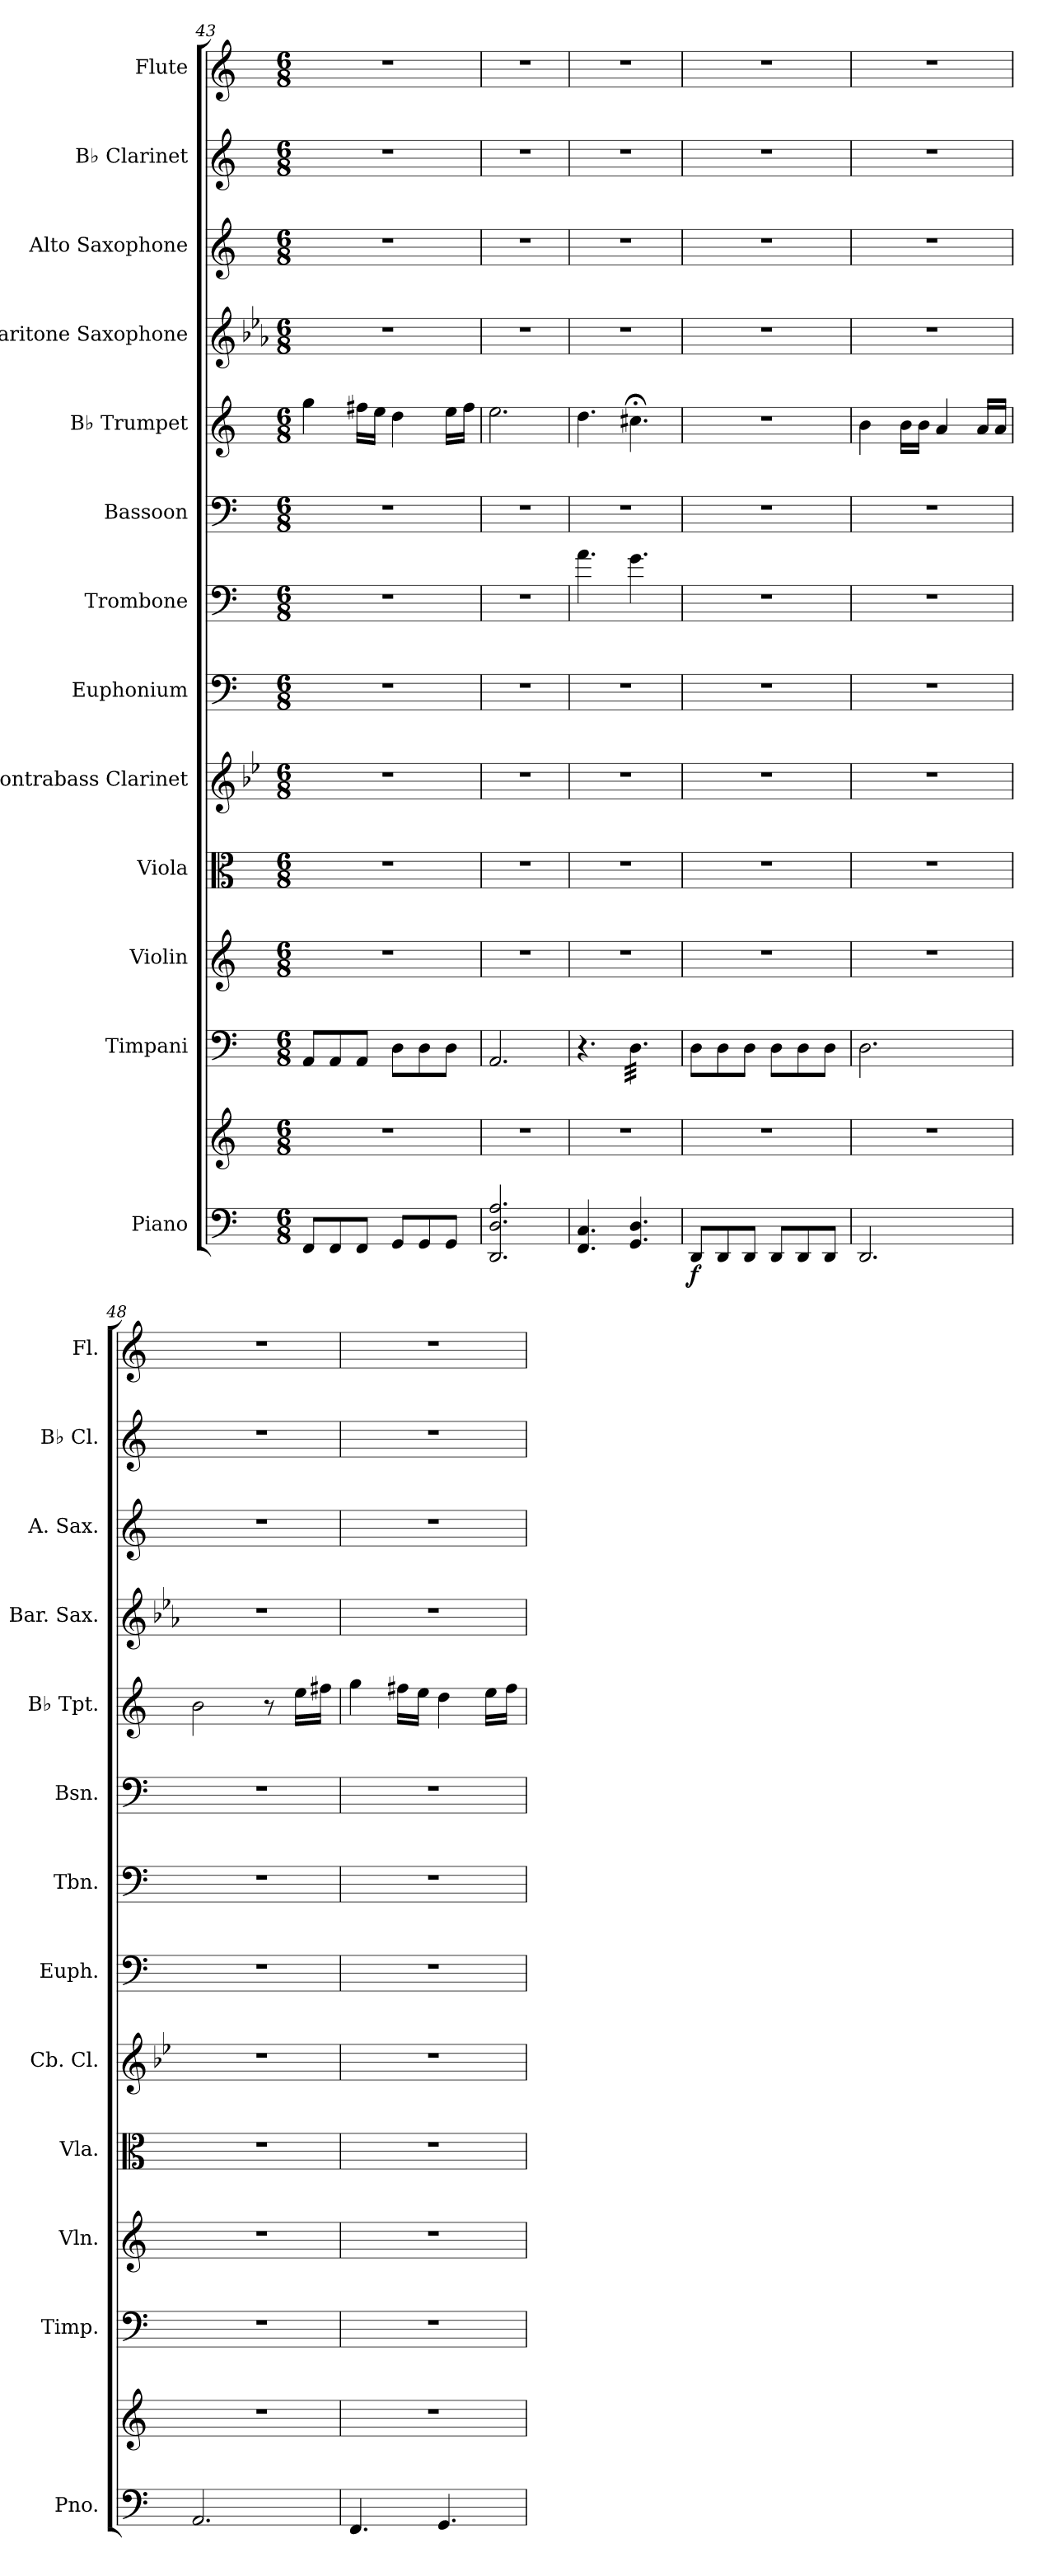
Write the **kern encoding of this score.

**kern	**kern	**dynam	**kern	**kern	**kern	**kern	**kern	**kern	**kern	**kern	**kern	**kern	**kern	**kern
*part13	*part13	*part13	*part12	*part11	*part10	*part9	*part8	*part7	*part6	*part5	*part4	*part3	*part2	*part1
*staff14	*staff13	*staff13/14	*staff12	*staff11	*staff10	*staff9	*staff8	*staff7	*staff6	*staff5	*staff4	*staff3	*staff2	*staff1
*I"Piano	*	*	*I"Timpani	*I"Violin	*I"Viola	*I"Contrabass Clarinet	*I"Euphonium	*I"Trombone	*I"Bassoon	*I"B♭ Trumpet	*I"Baritone Saxophone	*I"Alto Saxophone	*I"B♭ Clarinet	*I"Flute
*I'Pno.	*	*	*I'Timp.	*I'Vln.	*I'Vla.	*I'Cb. Cl.	*I'Euph.	*I'Tbn.	*I'Bsn.	*I'B♭ Tpt.	*I'Bar. Sax.	*I'A. Sax.	*I'B♭ Cl.	*I'Fl.
*clefF4	*clefG2	*	*clefF4	*clefG2	*clefC3	*clefG2	*clefF4	*clefF4	*clefF4	*clefG2	*clefG2	*clefG2	*clefG2	*clefG2
*	*	*	*	*	*	*ITrd15c26	*	*	*	*ITrd1c2	*ITrd12c21	*ITrd5c9	*ITrd1c2	*
*k[]	*k[]	*	*k[]	*k[]	*k[]	*k[b-e-]	*k[]	*k[]	*k[]	*k[b-e-]	*k[b-e-a-]	*k[b-e-a-]	*k[b-e-]	*k[]
*M6/8	*M6/8	*	*M6/8	*M6/8	*M6/8	*M6/8	*M6/8	*M6/8	*M6/8	*M6/8	*M6/8	*M6/8	*M6/8	*M6/8
=43	=43	=43	=43	=43	=43	=43	=43	=43	=43	=43	=43	=43	=43	=43
8FF/L	2.r	.	8AA/L	2.r	2.r	2.r	2.r	2.r	2.r	4ff\	2.r	2.r	2.r	2.r
8FF/	.	.	8AA/	.	.	.	.	.	.	.	.	.	.	.
8FF/J	.	.	8AA/J	.	.	.	.	.	.	16een\LL	.	.	.	.
.	.	.	.	.	.	.	.	.	.	16dd\JJ	.	.	.	.
8GG/L	.	.	8D\L	.	.	.	.	.	.	4cc\	.	.	.	.
8GG/	.	.	8D\	.	.	.	.	.	.	.	.	.	.	.
8GG/J	.	.	8D\J	.	.	.	.	.	.	16dd\LL	.	.	.	.
.	.	.	.	.	.	.	.	.	.	16ee\JJ	.	.	.	.
=44	=44	=44	=44	=44	=44	=44	=44	=44	=44	=44	=44	=44	=44	=44
2.DD/ 2.D/ 2.A/	2.r	.	2.AA/	2.r	2.r	2.r	2.r	2.r	2.r	2.dd\	2.r	2.r	2.r	2.r
=45	=45	=45	=45	=45	=45	=45	=45	=45	=45	=45	=45	=45	=45	=45
4.FF/ 4.C/	2.r	.	4.r	2.r	2.r	2.r	2.r	4.a\	2.r	4.cc\	2.r	2.r	2.r	2.r
*	*	*	*tremolo	*	*	*	*	*	*	*	*	*	*	*
4.GG/ 4.D/	.	.	32D\LLL	.	.	.	.	4.g\	.	4.bn;<\	.	.	.	.
.	.	.	32D\	.	.	.	.	.	.	.	.	.	.	.
.	.	.	32D\	.	.	.	.	.	.	.	.	.	.	.
.	.	.	32D\	.	.	.	.	.	.	.	.	.	.	.
.	.	.	32D\	.	.	.	.	.	.	.	.	.	.	.
.	.	.	32D\	.	.	.	.	.	.	.	.	.	.	.
.	.	.	32D\	.	.	.	.	.	.	.	.	.	.	.
.	.	.	32D\	.	.	.	.	.	.	.	.	.	.	.
.	.	.	32D\	.	.	.	.	.	.	.	.	.	.	.
.	.	.	32D\	.	.	.	.	.	.	.	.	.	.	.
.	.	.	32D\	.	.	.	.	.	.	.	.	.	.	.
.	.	.	32D\JJJ	.	.	.	.	.	.	.	.	.	.	.
*	*	*	*Xtremolo	*	*	*	*	*	*	*	*	*	*	*
=46	=46	=46	=46	=46	=46	=46	=46	=46	=46	=46	=46	=46	=46	=46
!	!	!LO:DY:b=2	!	!	!	!	!	!	!	!	!	!	!	!
8DD/L	2.r	f	8D\L	2.r	2.r	2.r	2.r	2.r	2.r	2.r	2.r	2.r	2.r	2.r
8DD/	.	.	8D\	.	.	.	.	.	.	.	.	.	.	.
8DD/J	.	.	8D\J	.	.	.	.	.	.	.	.	.	.	.
8DD/L	.	.	8D\L	.	.	.	.	.	.	.	.	.	.	.
8DD/	.	.	8D\	.	.	.	.	.	.	.	.	.	.	.
8DD/J	.	.	8D\J	.	.	.	.	.	.	.	.	.	.	.
=47	=47	=47	=47	=47	=47	=47	=47	=47	=47	=47	=47	=47	=47	=47
2.DD/	2.r	.	2.D\	2.r	2.r	2.r	2.r	2.r	2.r	4a\	2.r	2.r	2.r	2.r
.	.	.	.	.	.	.	.	.	.	16a\LL	.	.	.	.
.	.	.	.	.	.	.	.	.	.	16a\JJ	.	.	.	.
.	.	.	.	.	.	.	.	.	.	4g/	.	.	.	.
.	.	.	.	.	.	.	.	.	.	16g/LL	.	.	.	.
.	.	.	.	.	.	.	.	.	.	16g/JJ	.	.	.	.
!!LO:PB:g=z
=48	=48	=48	=48	=48	=48	=48	=48	=48	=48	=48	=48	=48	=48	=48
2.AA/	2.r	.	2.r	2.r	2.r	2.r	2.r	2.r	2.r	2a\	2.r	2.r	2.r	2.r
.	.	.	.	.	.	.	.	.	.	8r	.	.	.	.
.	.	.	.	.	.	.	.	.	.	16dd\LL	.	.	.	.
.	.	.	.	.	.	.	.	.	.	16een\JJ	.	.	.	.
=49	=49	=49	=49	=49	=49	=49	=49	=49	=49	=49	=49	=49	=49	=49
4.FF/	2.r	.	2.r	2.r	2.r	2.r	2.r	2.r	2.r	4ff\	2.r	2.r	2.r	2.r
.	.	.	.	.	.	.	.	.	.	16een\LL	.	.	.	.
.	.	.	.	.	.	.	.	.	.	16dd\JJ	.	.	.	.
4.GG/	.	.	.	.	.	.	.	.	.	4cc\	.	.	.	.
.	.	.	.	.	.	.	.	.	.	16dd\LL	.	.	.	.
.	.	.	.	.	.	.	.	.	.	16ee\JJ	.	.	.	.
=	=	=	=	=	=	=	=	=	=	=	=	=	=	=
*-	*-	*-	*-	*-	*-	*-	*-	*-	*-	*-	*-	*-	*-	*-
